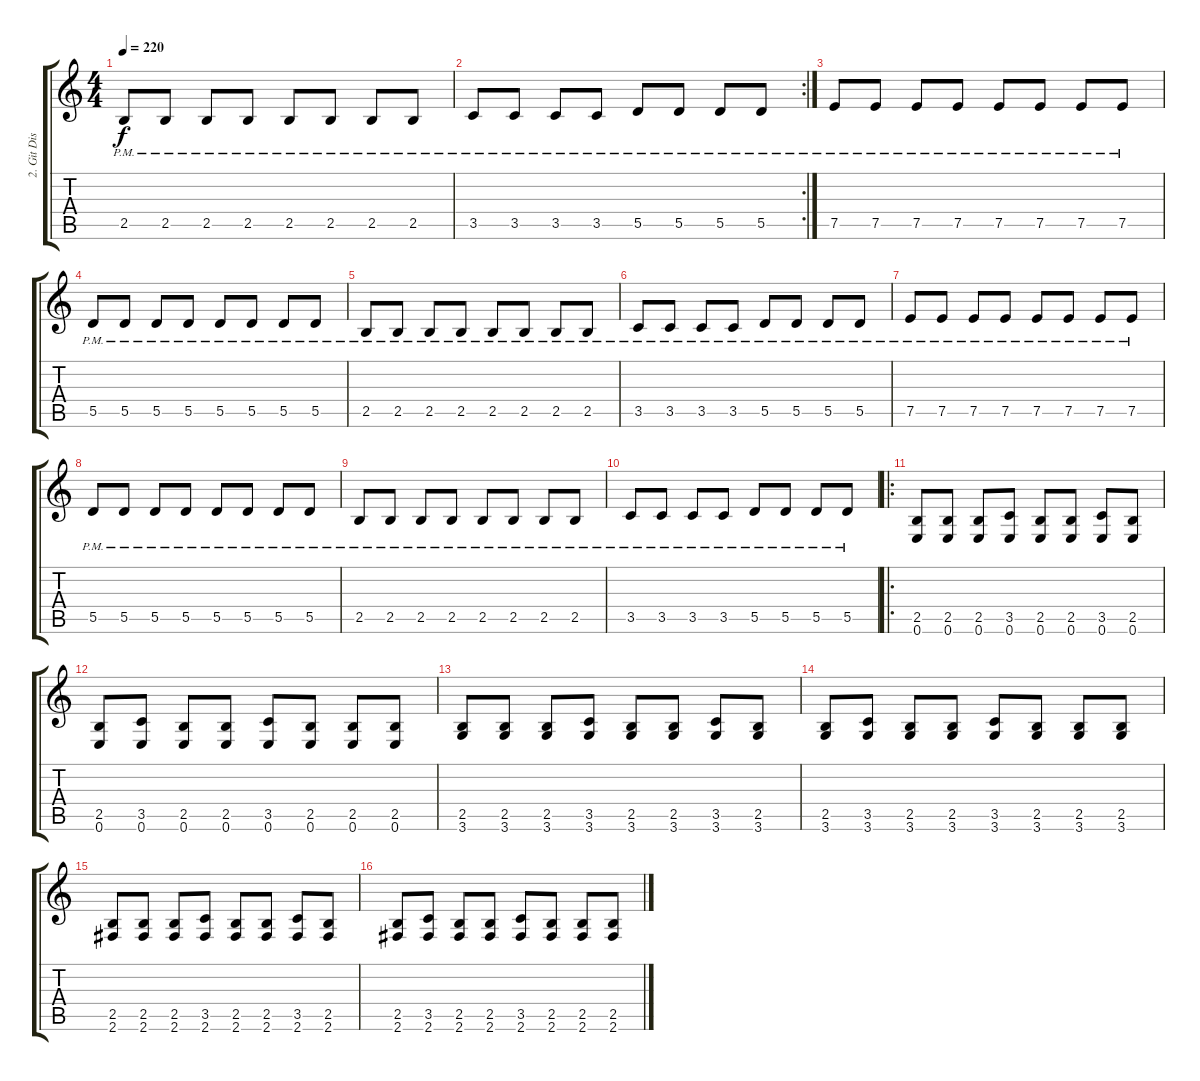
\track ("2. Git Dist" "2. Git Dis") {instrument distortionguitar}
\staff {score tabs}
\tuning (E4 B3 G3 D3 A2 E2) {hide}
\ts (4 4)
\tempo 220
\clef g2
\ks c
2.5{pm}.8{dy f} 2.5{pm}.8 2.5{pm}.8 2.5{pm}.8 2.5{pm}.8 2.5{pm}.8 2.5{pm}.8 2.5{pm}.8 |
\rc 2
3.5{pm}.8 3.5{pm}.8 3.5{pm}.8 3.5{pm}.8 5.5{pm}.8 5.5{pm}.8 5.5{pm}.8 5.5{pm}.8 |
7.5{pm}.8 7.5{pm}.8 7.5{pm}.8 7.5{pm}.8 7.5{pm}.8 7.5{pm}.8 7.5{pm}.8 7.5{pm}.8 |
5.5{pm}.8 5.5{pm}.8 5.5{pm}.8 5.5{pm}.8 5.5{pm}.8 5.5{pm}.8 5.5{pm}.8 5.5{pm}.8 |
2.5{pm}.8 2.5{pm}.8 2.5{pm}.8 2.5{pm}.8 2.5{pm}.8 2.5{pm}.8 2.5{pm}.8 2.5{pm}.8 |
3.5{pm}.8 3.5{pm}.8 3.5{pm}.8 3.5{pm}.8 5.5{pm}.8 5.5{pm}.8 5.5{pm}.8 5.5{pm}.8 |
7.5{pm}.8 7.5{pm}.8 7.5{pm}.8 7.5{pm}.8 7.5{pm}.8 7.5{pm}.8 7.5{pm}.8 7.5{pm}.8 |
5.5{pm}.8 5.5{pm}.8 5.5{pm}.8 5.5{pm}.8 5.5{pm}.8 5.5{pm}.8 5.5{pm}.8 5.5{pm}.8 |
2.5{pm}.8 2.5{pm}.8 2.5{pm}.8 2.5{pm}.8 2.5{pm}.8 2.5{pm}.8 2.5{pm}.8 2.5{pm}.8 |
3.5{pm}.8 3.5{pm}.8 3.5{pm}.8 3.5{pm}.8 5.5{pm}.8 5.5{pm}.8 5.5{pm}.8 5.5{pm}.8 |
\ro
(2.5 0.6).8 (2.5 0.6).8 (2.5 0.6).8 (3.5 0.6).8 (2.5 0.6).8 (2.5 0.6).8 (3.5 0.6).8 (2.5 0.6).8 |
(2.5 0.6).8 (3.5 0.6).8 (2.5 0.6).8 (2.5 0.6).8 (3.5 0.6).8 (2.5 0.6).8 (2.5 0.6).8 (2.5 0.6).8 |
(2.5 3.6).8 (2.5 3.6).8 (2.5 3.6).8 (3.5 3.6).8 (2.5 3.6).8 (2.5 3.6).8 (3.5 3.6).8 (2.5 3.6).8 |
(2.5 3.6).8 (3.5 3.6).8 (2.5 3.6).8 (2.5 3.6).8 (3.5 3.6).8 (2.5 3.6).8 (2.5 3.6).8 (2.5 3.6).8 |
(2.5 2.6).8 (2.5 2.6).8 (2.5 2.6).8 (3.5 2.6).8 (2.5 2.6).8 (2.5 2.6).8 (3.5 2.6).8 (2.5 2.6).8 |
(2.5 2.6).8 (3.5 2.6).8 (2.5 2.6).8 (2.5 2.6).8 (3.5 2.6).8 (2.5 2.6).8 (2.5 2.6).8 (2.5 2.6).8
